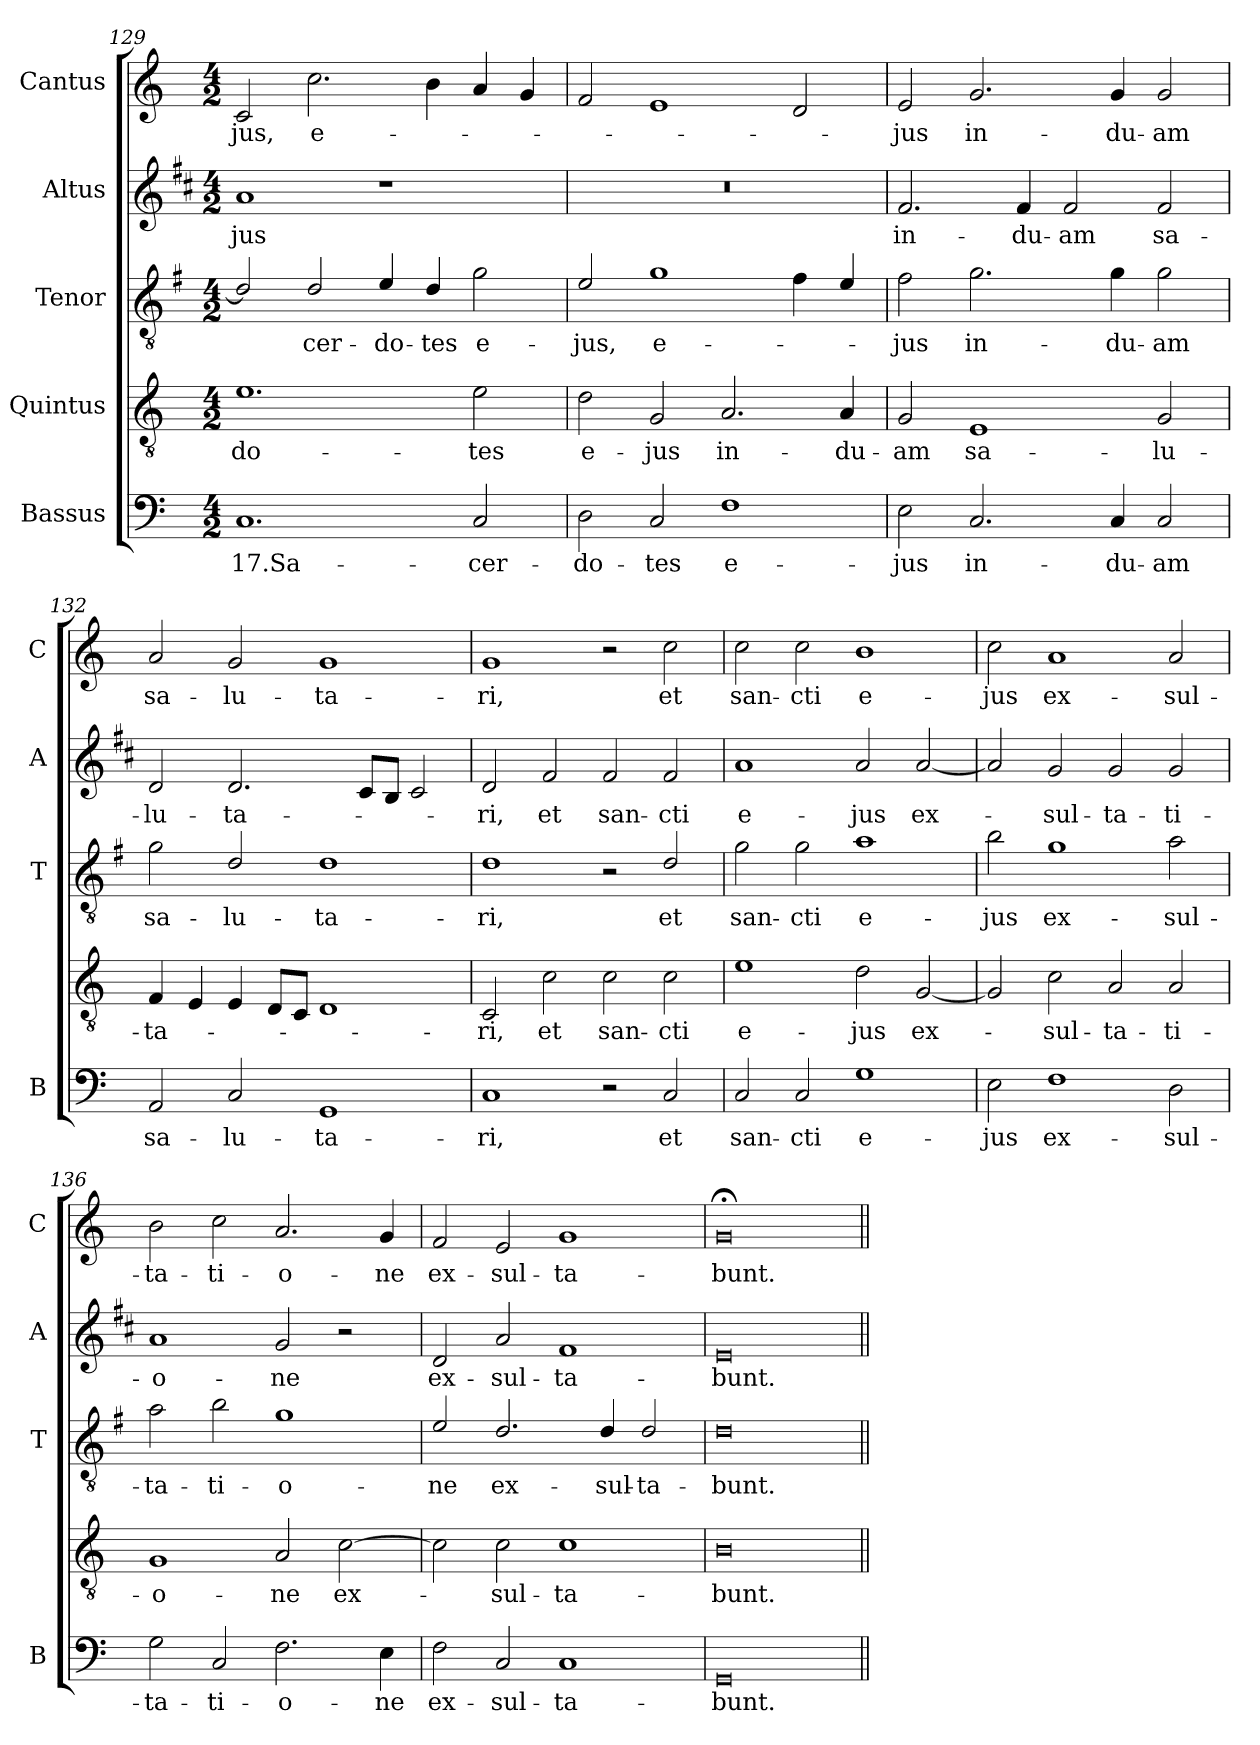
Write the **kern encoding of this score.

**kern	**text	**kern	**text	**kern	**text	**kern	**text	**kern	**text
*part5	*part5	*part4	*part4	*part3	*part3	*part2	*part2	*part1	*part1
*staff5	*staff5	*staff4	*staff4	*staff3	*staff3	*staff2	*staff2	*staff1	*staff1
*I"Bassus	*	*I"Quintus	*	*I"Tenor	*	*I"Altus	*	*I"Cantus	*
*I'B	*	*	*	*I'T	*	*I'A	*	*I'C	*
*clefF4	*	*clefGv2	*	*clefGv2	*	*clefG2	*	*clefG2	*
*	*	*	*	*ITrd4c7	*	*ITrd1c2	*	*	*
*k[]	*	*k[]	*	*k[]	*	*k[]	*	*k[]	*
*C:	*	*C:	*	*C:	*	*C:	*	*C:	*
*M4/2	*	*M4/2	*	*M4/2	*	*M4/2	*	*M4/2	*
=129	=129	=129	=129	=129	=129	=129	=129	=129	=129
!	!LO:LY:b	!	!LO:LY:b	!	!	!	!LO:LY:b	!	!LO:LY:b
1.C	17.Sa-	1.e	-do-	2G/]	.	1g	-jus	2c/	-jus,
!	!	!	!	!	!LO:LY:b	!	!	!	!LO:LY:b
.	.	.	.	2G/	-cer-	.	.	2.cc\	e-
!	!	!	!	!	!LO:LY:b	!	!	!	!
.	.	.	.	4A/	-do-	1r	.	.	.
!	!	!	!	!	!LO:LY:b	!	!	!	!
.	.	.	.	4G/	-tes	.	.	4b\	.
!	!LO:LY:b	!	!LO:LY:b	!	!LO:LY:b	!	!	!	!
2C/	-cer-	2e\	-tes	2c\	e-	.	.	4a/	.
.	.	.	.	.	.	.	.	4g/	.
=130	=130	=130	=130	=130	=130	=130	=130	=130	=130
!	!LO:LY:b	!	!LO:LY:b	!	!LO:LY:b	!	!	!	!
2D\	-do-	2d\	e-	2A/	-jus,	0r	.	2f/	.
!	!LO:LY:b	!	!LO:LY:b	!	!LO:LY:b	!	!	!	!
2C/	-tes	2G/	-jus	1c	e-	.	.	1e	.
!	!LO:LY:b	!	!LO:LY:b	!	!	!	!	!	!
1F	e-	2.A/	in-	.	.	.	.	.	.
.	.	.	.	4B\	.	.	.	2d/	.
!	!	!	!LO:LY:b	!	!	!	!	!	!
.	.	4A/	-du-	4A/	.	.	.	.	.
=131	=131	=131	=131	=131	=131	=131	=131	=131	=131
!	!LO:LY:b	!	!LO:LY:b	!	!LO:LY:b	!	!LO:LY:b	!	!LO:LY:b
2E\	-jus	2G/	-am	2B\	-jus	2.e/	in-	2e/	-jus
!	!LO:LY:b	!	!LO:LY:b	!	!LO:LY:b	!	!	!	!LO:LY:b
2.C/	in-	1E	sa-	2.c\	in-	.	.	2.g/	in-
!	!	!	!	!	!	!	!LO:LY:b	!	!
.	.	.	.	.	.	4e/	-du-	.	.
!	!	!	!	!	!	!	!LO:LY:b	!	!
.	.	.	.	.	.	2e/	-am	.	.
!	!LO:LY:b	!	!	!	!LO:LY:b	!	!	!	!LO:LY:b
4C/	-du-	.	.	4c\	-du-	.	.	4g/	-du-
!	!LO:LY:b	!	!LO:LY:b	!	!LO:LY:b	!	!LO:LY:b	!	!LO:LY:b
2C/	-am	2G/	-lu-	2c\	-am	2e/	sa-	2g/	-am
!!LO:PB:g=z
=132	=132	=132	=132	=132	=132	=132	=132	=132	=132
!	!LO:LY:b	!	!LO:LY:b	!	!LO:LY:b	!	!LO:LY:b	!	!LO:LY:b
2AA/	sa-	4F/	-ta-	2c\	sa-	2c/	-lu-	2a/	sa-
.	.	4E/	.	.	.	.	.	.	.
!	!LO:LY:b	!	!	!	!LO:LY:b	!	!LO:LY:b	!	!LO:LY:b
2C/	-lu-	4E/	.	2G/	-lu-	2.c/	-ta-	2g/	-lu-
.	.	8D/L	.	.	.	.	.	.	.
.	.	8C/J	.	.	.	.	.	.	.
!	!LO:LY:b	!	!	!	!LO:LY:b	!	!	!	!LO:LY:b
1GG	-ta-	1D	.	1G	-ta-	.	.	1g	-ta-
.	.	.	.	.	.	8B/L	.	.	.
.	.	.	.	.	.	8A/J	.	.	.
.	.	.	.	.	.	2B/	.	.	.
=133	=133	=133	=133	=133	=133	=133	=133	=133	=133
!	!LO:LY:b	!	!LO:LY:b	!	!LO:LY:b	!	!LO:LY:b	!	!LO:LY:b
1C	-ri,	2C/	-ri,	1G	-ri,	2c/	-ri,	1g	-ri,
!	!	!	!LO:LY:b	!	!	!	!LO:LY:b	!	!
.	.	2c\	et	.	.	2e/	et	.	.
!	!	!	!LO:LY:b	!	!	!	!LO:LY:b	!	!
2r	.	2c\	san-	2r	.	2e/	san-	2r	.
!	!LO:LY:b	!	!LO:LY:b	!	!LO:LY:b	!	!LO:LY:b	!	!LO:LY:b
2C/	et	2c\	-cti	2G/	et	2e/	-cti	2cc\	et
=134	=134	=134	=134	=134	=134	=134	=134	=134	=134
!	!LO:LY:b	!	!LO:LY:b	!	!LO:LY:b	!	!LO:LY:b	!	!LO:LY:b
2C/	san-	1e	e-	2c\	san-	1g	e-	2cc\	san-
!	!LO:LY:b	!	!	!	!LO:LY:b	!	!	!	!LO:LY:b
2C/	-cti	.	.	2c\	-cti	.	.	2cc\	-cti
!	!LO:LY:b	!	!LO:LY:b	!	!LO:LY:b	!	!LO:LY:b	!	!LO:LY:b
1G	e-	2d\	-jus	1d	e-	2g/	-jus	1b	e-
!	!	!	!LO:LY:b	!	!	!	!LO:LY:b	!	!
.	.	[2G/	ex-	.	.	[2g/	ex-	.	.
=135	=135	=135	=135	=135	=135	=135	=135	=135	=135
!	!LO:LY:b	!	!	!	!LO:LY:b	!	!	!	!LO:LY:b
2E\	-jus	2G/]	.	2e\	-jus	2g/]	.	2cc\	-jus
!	!LO:LY:b	!	!LO:LY:b	!	!LO:LY:b	!	!LO:LY:b	!	!LO:LY:b
1F	ex-	2c\	-sul-	1c	ex-	2f/	-sul-	1a	ex-
!	!	!	!LO:LY:b	!	!	!	!LO:LY:b	!	!
.	.	2A/	-ta-	.	.	2f/	-ta-	.	.
!	!LO:LY:b	!	!LO:LY:b	!	!LO:LY:b	!	!LO:LY:b	!	!LO:LY:b
2D\	-sul-	2A/	-ti-	2d\	-sul-	2f/	-ti-	2a/	-sul-
=136	=136	=136	=136	=136	=136	=136	=136	=136	=136
!	!LO:LY:b	!	!LO:LY:b	!	!LO:LY:b	!	!LO:LY:b	!	!LO:LY:b
2G\	-ta-	1G	-o-	2d\	-ta-	1g	-o-	2b\	-ta-
!	!LO:LY:b	!	!	!	!LO:LY:b	!	!	!	!LO:LY:b
2C/	-ti-	.	.	2e\	-ti-	.	.	2cc\	-ti-
!	!LO:LY:b	!	!LO:LY:b	!	!LO:LY:b	!	!LO:LY:b	!	!LO:LY:b
2.F\	-o-	2A/	-ne	1c	-o-	2f/	-ne	2.a/	-o-
!	!	!	!LO:LY:b	!	!	!	!	!	!
.	.	[2c\	ex-	.	.	2r	.	.	.
!	!LO:LY:b	!	!	!	!	!	!	!	!LO:LY:b
4E\	-ne	.	.	.	.	.	.	4g/	-ne
=137	=137	=137	=137	=137	=137	=137	=137	=137	=137
!	!LO:LY:b	!	!	!	!LO:LY:b	!	!LO:LY:b	!	!LO:LY:b
2F\	ex-	2c\]	.	2A/	-ne	2c/	ex-	2f/	ex-
!	!LO:LY:b	!	!LO:LY:b	!	!LO:LY:b	!	!LO:LY:b	!	!LO:LY:b
2C/	-sul-	2c\	-sul-	2.G/	ex-	2g/	-sul-	2e/	-sul-
!	!LO:LY:b	!	!LO:LY:b	!	!	!	!LO:LY:b	!	!LO:LY:b
1C	-ta-	1c	-ta-	.	.	1e	-ta-	1g	-ta-
!	!	!	!	!	!LO:LY:b	!	!	!	!
.	.	.	.	4G/	-sul-	.	.	.	.
!	!	!	!	!	!LO:LY:b	!	!	!	!
.	.	.	.	2G/	-ta-	.	.	.	.
=138	=138	=138	=138	=138	=138	=138	=138	=138	=138
!	!LO:LY:b	!	!LO:LY:b	!	!LO:LY:b	!	!LO:LY:b	!	!LO:LY:b
0GG	-bunt.	0B	-bunt.	0G	-bunt.	0d	-bunt.	0g;<	-bunt.
=||	=||	=||	=||	=||	=||	=||	=||	=||	=||
*-	*-	*-	*-	*-	*-	*-	*-	*-	*-
